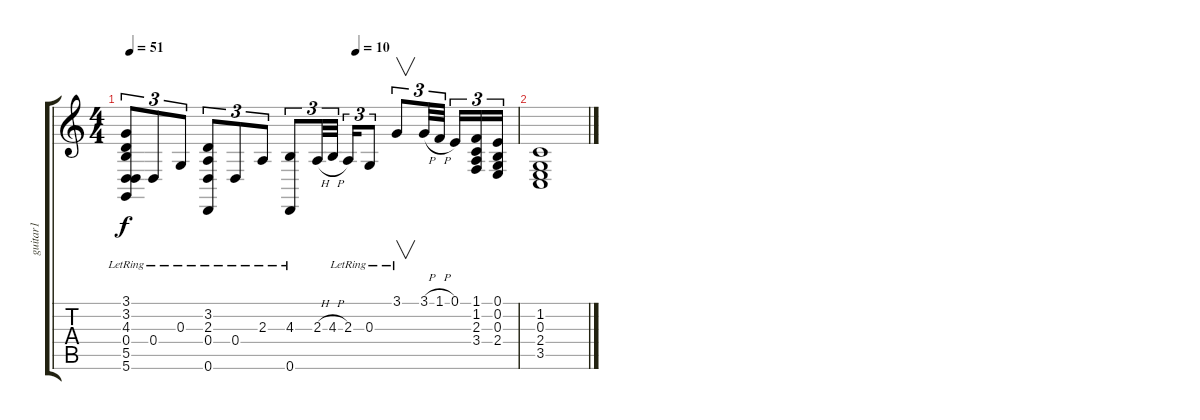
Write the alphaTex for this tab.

\track ("guitar1" "guitar1") {instrument acousticgrandpiano}
\staff {score tabs}
\tuning (E4 B3 G3 D3 A2 D2) {hide}
\ts (4 4)
\tempo 51
\tempo (10 0.5833333333333334)
\clef g2
\ks c
(3.1 3.2 4.3{lr} 0.4 5.5 5.6{lr}).8{tu (3 2) dy f} 0.4{lr}.8{tu (3 2)} 0.3{lr}.8{tu (3 2)} (3.2 2.3{lr} 0.4 0.6{lr}).8{tu (3 2)} 0.4{lr}.8{tu (3 2)} 2.3{lr}.8{tu (3 2)} (4.3{lr} 0.6{lr}).8{tu (3 2)} 2.3{h}.32{tu (3 2)} 4.3{h}.32{tu (3 2)} 2.3{lr}.16{tu (3 2)} 0.3{lr}.8{tu (3 2)} 3.1{lr}.8{v tu (3 2)} 3.1{h}.32{tu (3 2)} 1.1{h}.32{tu (3 2)} 0.1.16{tu (3 2)} (1.1 1.2 2.3 3.4).16{tu (3 2)} (0.1 0.2 0.3 2.4).16{tu (3 2)} |
(1.2 0.3 2.4 3.5).1
